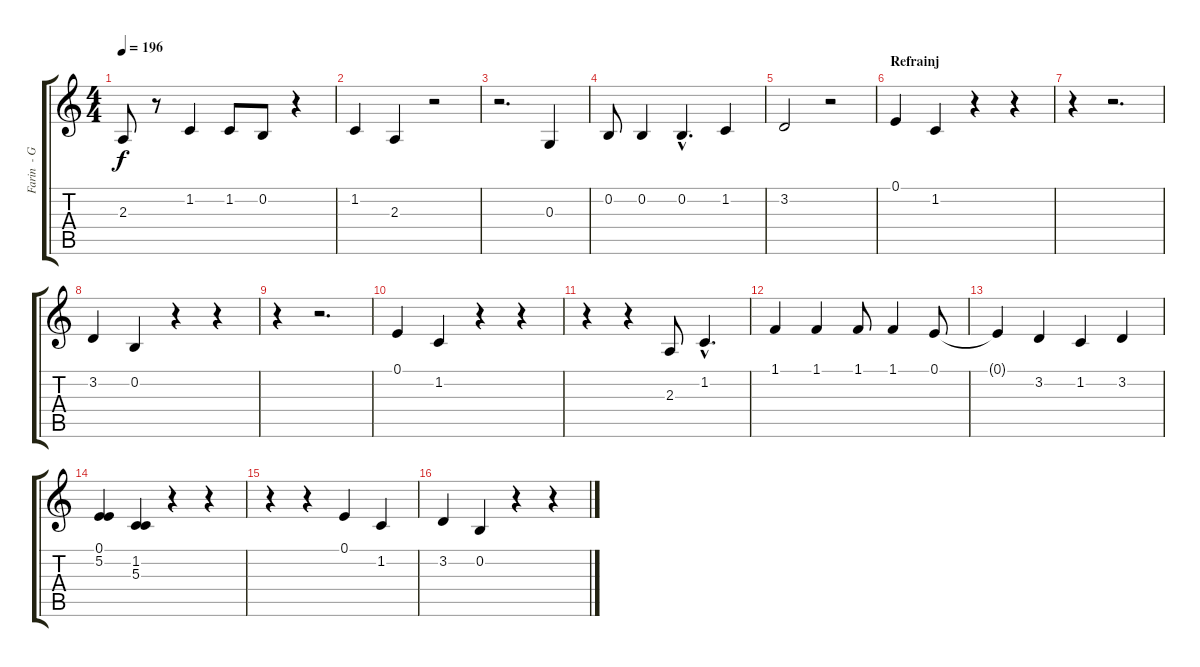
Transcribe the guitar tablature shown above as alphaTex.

\track ("Farin  - Gesang" "Farin  - G") {instrument tenorsax}
\staff {score tabs}
\tuning (E4 B3 G3 D3 A2 E2) {hide}
\ts (4 4)
\tempo 196
\clef g2
\ks c
2.3{t}.8{dy f} r.8 1.2.4 1.2.8 0.2.8 r.4 |
1.2.4 2.3.4 r.2 |
r.2{d} 0.3.4 |
0.2.8 0.2.4 0.2{hac}.4{d} 1.2.4 |
3.2.2 r.2 |
\section ("" "Refrainj")
0.1.4 1.2.4 r.4 r.4 |
r.4 r.2{d} |
3.2.4 0.2.4 r.4 r.4 |
r.4 r.2{d} |
0.1.4 1.2.4 r.4 r.4 |
r.4 r.4 2.3.8 1.2{hac}.4{d} |
1.1.4 1.1.4 1.1.8 1.1.4 0.1.8 |
0.1{t}.4 3.2.4 1.2.4 3.2.4 |
(0.1 5.2).4 (1.2 5.3).4 r.4 r.4 |
r.4 r.4 0.1.4 1.2.4 |
3.2.4 0.2.4 r.4 r.4
